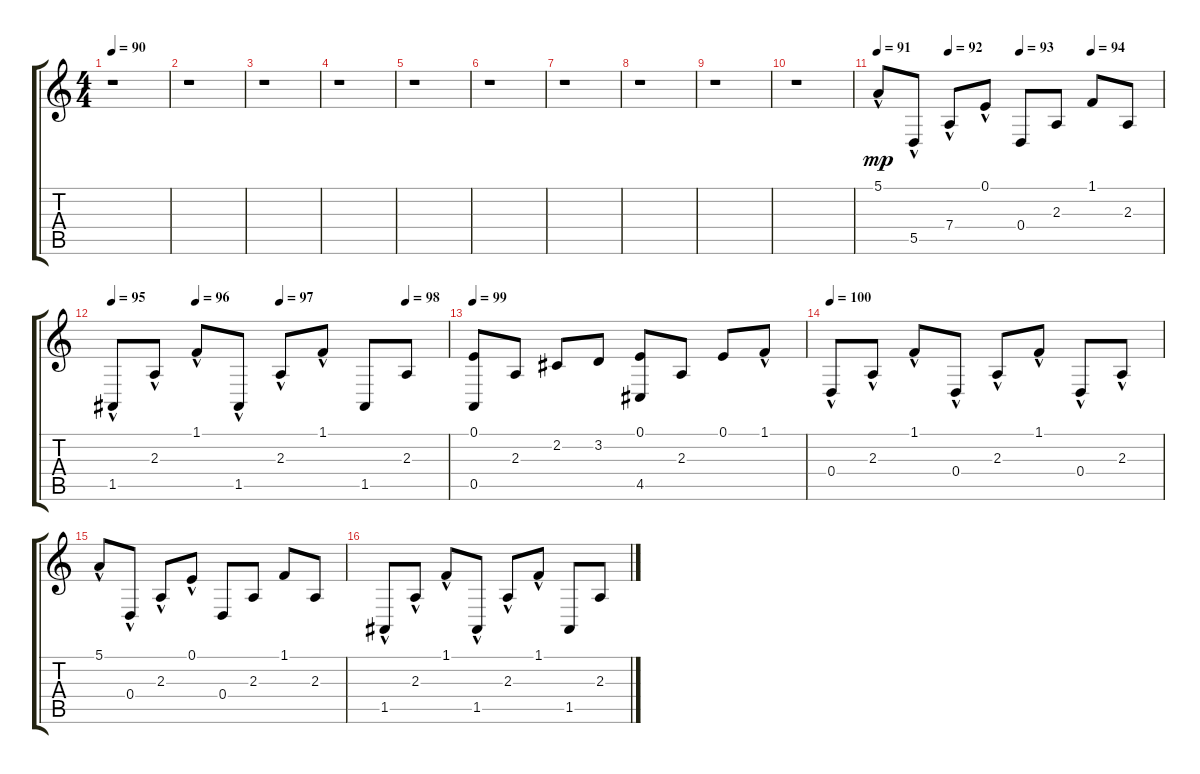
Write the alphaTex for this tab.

\track "" {instrument acousticgrandpiano}
\staff {score tabs}
\tuning (E4 B3 G3 D3 A2 E2) {hide}
\ts (4 4)
\tempo 90
\clef g2
\ks c
r.1{dy mp} |
r.1 |
r.1 |
r.1 |
r.1 |
r.1 |
r.1 |
r.1 |
r.1 |
r.1 |
\tempo 91
\tempo (92 0.25)
\tempo (93 0.5)
\tempo (94 0.75)
5.1{hac}.8 5.5{hac}.8 7.4{hac}.8 0.1{hac}.8 0.4.8 2.3.8 1.1.8 2.3.8 |
\tempo 95
\tempo (96 0.25)
\tempo (97 0.5)
\tempo (98 0.875)
1.5{hac}.8 2.3{hac}.8 1.1{hac}.8 1.5{hac}.8 2.3{hac}.8 1.1{hac}.8 1.5.8 2.3.8 |
\tempo 99
(0.1 0.5).8 2.3.8 2.2.8 3.2.8 (0.1 4.5).8 2.3.8 0.1.8 1.1{hac}.8 |
\tempo 100
0.4{hac}.8 2.3{hac}.8 1.1{hac}.8 0.4{hac}.8 2.3{hac}.8 1.1{hac}.8 0.4{hac}.8 2.3{hac}.8 |
5.1{hac}.8 0.4{hac}.8 2.3{hac}.8 0.1{hac}.8 0.4.8 2.3.8 1.1.8 2.3.8 |
1.5{hac}.8 2.3{hac}.8 1.1{hac}.8 1.5{hac}.8 2.3{hac}.8 1.1{hac}.8 1.5.8 2.3.8
